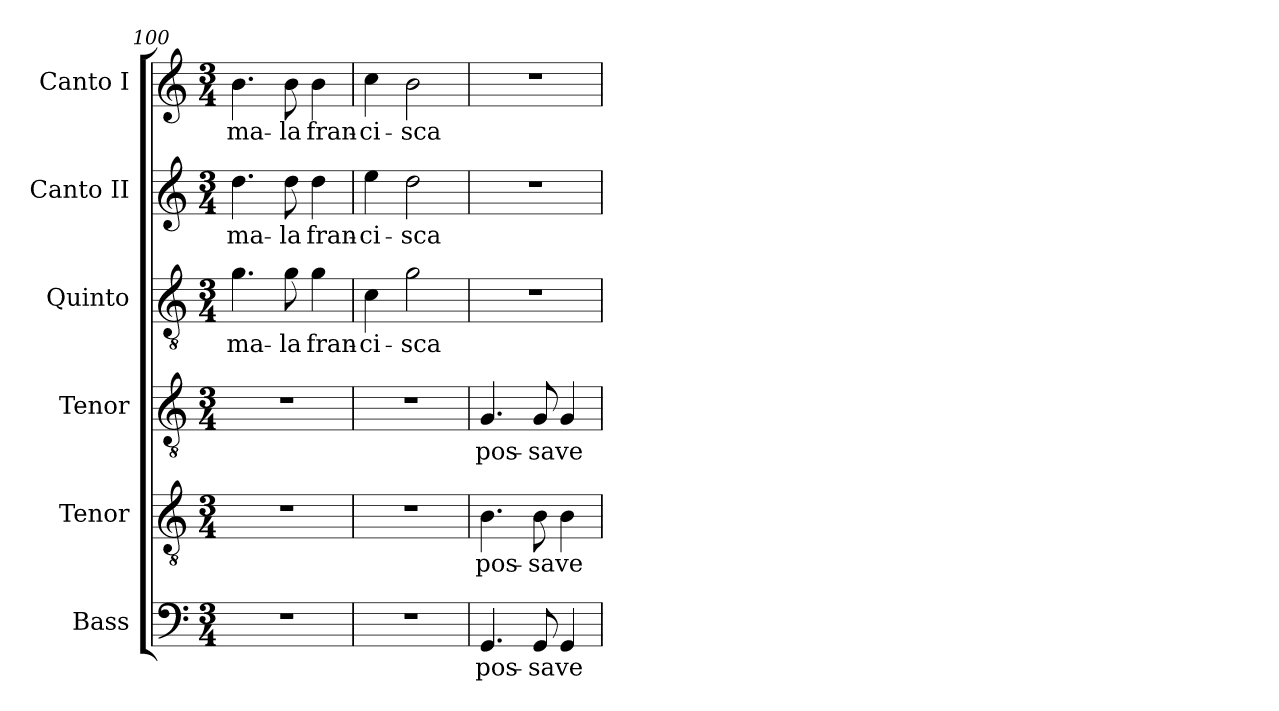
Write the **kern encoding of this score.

**kern	**text	**kern	**text	**kern	**text	**kern	**text	**kern	**text	**kern	**text
*part6	*part6	*part5	*part5	*part4	*part4	*part3	*part3	*part2	*part2	*part1	*part1
*staff6	*staff6	*staff5	*staff5	*staff4	*staff4	*staff3	*staff3	*staff2	*staff2	*staff1	*staff1
*I"Bass	*	*I"Tenor	*	*I"Tenor	*	*I"Quinto	*	*I"Canto II	*	*I"Canto I	*
*I'B.	*	*I'T.	*	*I'T.	*	*	*	*	*	*	*
*clefF4	*	*clefGv2	*	*clefGv2	*	*clefGv2	*	*clefG2	*	*clefG2	*
*	*	*ITrd7c12	*	*ITrd7c12	*	*ITrd7c12	*	*	*	*	*
*k[]	*	*k[]	*	*k[]	*	*k[]	*	*k[]	*	*k[]	*
*C:	*	*C:	*	*C:	*	*C:	*	*C:	*	*C:	*
*M3/4	*	*M3/4	*	*M3/4	*	*M3/4	*	*M3/4	*	*M3/4	*
=100	=100	=100	=100	=100	=100	=100	=100	=100	=100	=100	=100
!LO:N:vis=1	!	!LO:N:vis=1	!	!LO:N:vis=1	!	!	!	!	!	!	!
!	!	!	!	!	!	!	!LO:LY:b:color=#000000	!	!	!	!
!	!	!	!	!	!	!	!	!	!LO:LY:b:color=#000000	!	!
!	!	!	!	!	!	!	!	!	!	!	!LO:LY:b:color=#000000
2.r	.	2.r	.	2.r	.	4.Gi\	ma-	4.ddi\	ma-	4.bi\	ma-
!	!	!	!	!	!	!	!LO:LY:b:color=#000000	!	!	!	!
!	!	!	!	!	!	!	!	!	!LO:LY:b:color=#000000	!	!
!	!	!	!	!	!	!	!	!	!	!	!LO:LY:b:color=#000000
.	.	.	.	.	.	8Gi\	-la	8ddi\	-la	8bi\	-la
!	!	!	!	!	!	!	!LO:LY:b:color=#000000	!	!	!	!
!	!	!	!	!	!	!	!	!	!LO:LY:b:color=#000000	!	!
!	!	!	!	!	!	!	!	!	!	!	!LO:LY:b:color=#000000
.	.	.	.	.	.	4Gi\	fran-	4ddi\	fran-	4bi\	fran-
=101	=101	=101	=101	=101	=101	=101	=101	=101	=101	=101	=101
!LO:N:vis=1	!	!LO:N:vis=1	!	!LO:N:vis=1	!	!	!	!	!	!	!
!	!	!	!	!	!	!	!LO:LY:b:color=#000000	!	!	!	!
!	!	!	!	!	!	!	!	!	!LO:LY:b:color=#000000	!	!
!	!	!	!	!	!	!	!	!	!	!	!LO:LY:b:color=#000000
2.r	.	2.r	.	2.r	.	4Ci\	-ci-	4eei\	-ci-	4cci\	-ci-
!	!	!	!	!	!	!	!LO:LY:b:color=#000000	!	!	!	!
!	!	!	!	!	!	!	!	!	!LO:LY:b:color=#000000	!	!
!	!	!	!	!	!	!	!	!	!	!	!LO:LY:b:color=#000000
.	.	.	.	.	.	2Gi\	-sca	2ddi\	-sca	2bi\	-sca
=102	=102	=102	=102	=102	=102	=102	=102	=102	=102	=102	=102
!	!LO:LY:b:color=#000000	!	!	!	!	!	!	!	!	!	!
!	!	!	!LO:LY:b:color=#000000	!	!	!	!	!	!	!	!
!	!	!	!	!	!LO:LY:b:color=#000000	!LO:N:vis=1	!	!LO:N:vis=1	!	!LO:N:vis=1	!
4.GGi/	pos-	4.BBi\	pos-	4.GGi/	pos-	2.r	.	2.r	.	2.r	.
!	!LO:LY:b:color=#000000	!	!	!	!	!	!	!	!	!	!
!	!	!	!LO:LY:b:color=#000000	!	!	!	!	!	!	!	!
!	!	!	!	!	!LO:LY:b:color=#000000	!	!	!	!	!	!
8GGi/	-sa	8BBi\	-sa	8GGi/	-sa	.	.	.	.	.	.
!	!LO:LY:b:color=#000000	!	!	!	!	!	!	!	!	!	!
!	!	!	!LO:LY:b:color=#000000	!	!	!	!	!	!	!	!
!	!	!	!	!	!LO:LY:b:color=#000000	!	!	!	!	!	!
4GGi/	ve-	4BBi\	ve-	4GGi/	ve-	.	.	.	.	.	.
=	=	=	=	=	=	=	=	=	=	=	=
*-	*-	*-	*-	*-	*-	*-	*-	*-	*-	*-	*-
